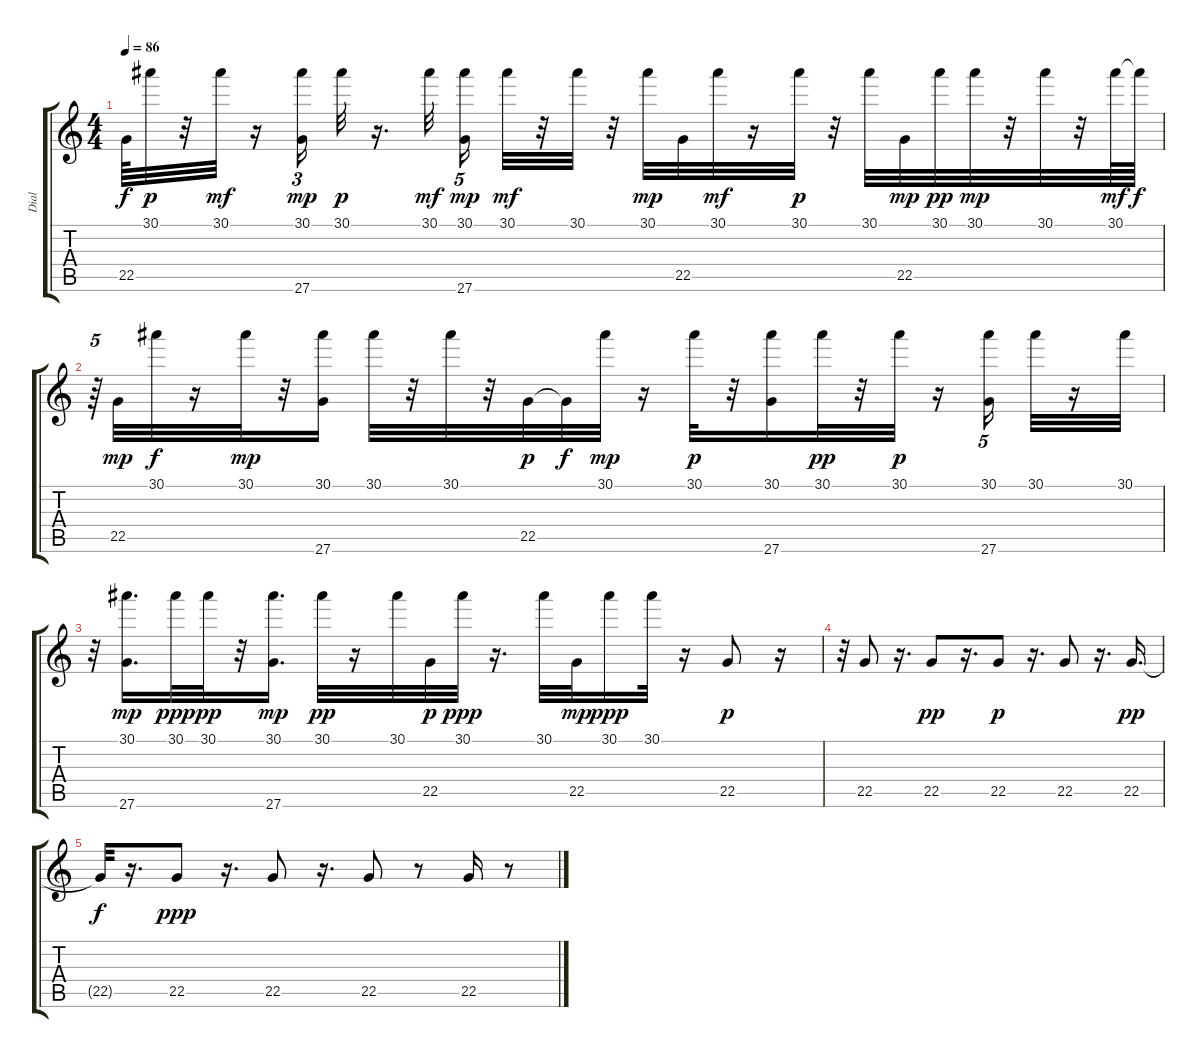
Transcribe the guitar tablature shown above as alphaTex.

\track ("Dial" "Dial") {instrument whistle}
\staff {score tabs}
\tuning (E4 B3 G3 D3 A2 E2) {hide}
\ts (4 4)
\tempo 86
\clef g2
\ks c
22.5{t}.64{dy f} 30.1.32{dy p} r.32 30.1.32{dy mf} r.16 (30.1 27.6).16{tu (3 2) dy mp} 30.1.32{dy p} r.16{d} 30.1.32{dy mf} (30.1 27.6).16{tu (5 4) dy mp} 30.1.32{dy mf} r.32 30.1.32 r.32 30.1.32{dy mp} 22.5.32 30.1.32{dy mf} r.16 30.1.32{dy p} r.32 30.1.32 22.5.32{dy mp} 30.1.32{dy pp} 30.1.32{dy mp} r.32 30.1.32 r.32 30.1.64{dy mf} 30.1{t}.64{dy f} |
r.64{tu (5 4)} 22.5.32{dy mp} 30.1.32{dy f} r.16 30.1.32{dy mp} r.32 (30.1 27.6).16 30.1.32 r.32 30.1.32 r.32 22.5.32{dy p} 22.5{t}.32{dy f} 30.1.32{dy mp} r.16 30.1.32{dy p} r.32 (30.1 27.6).16 30.1.32{dy pp} r.32 30.1.32{dy p} r.16 (30.1 27.6).16{tu (5 4)} 30.1.32 r.16 30.1.32 |
r.32 (30.1 27.6).16{d dy mp} 30.1.32{dy ppp} 30.1.32{dy pp} r.32 (30.1 27.6).16{d dy mp} 30.1.32{dy pp} r.16 30.1.32 22.5.32{dy p} 30.1.32{dy ppp} r.16{d} 30.1.32 22.5.32{dy mp} 30.1.16{dy ppp} 30.1.32 r.16 22.5.8{dy p} r.16 |
r.32 22.5.8 r.16{d} 22.5.8{dy pp} r.16{d} 22.5.8{dy p} r.16{d} 22.5.8 r.16{d} 22.5.16{d dy pp} |
22.5{t}.32{dy f} r.16{d} 22.5.8{dy ppp} r.16{d} 22.5.8 r.16{d} 22.5.8 r.8 22.5.16 r.8
